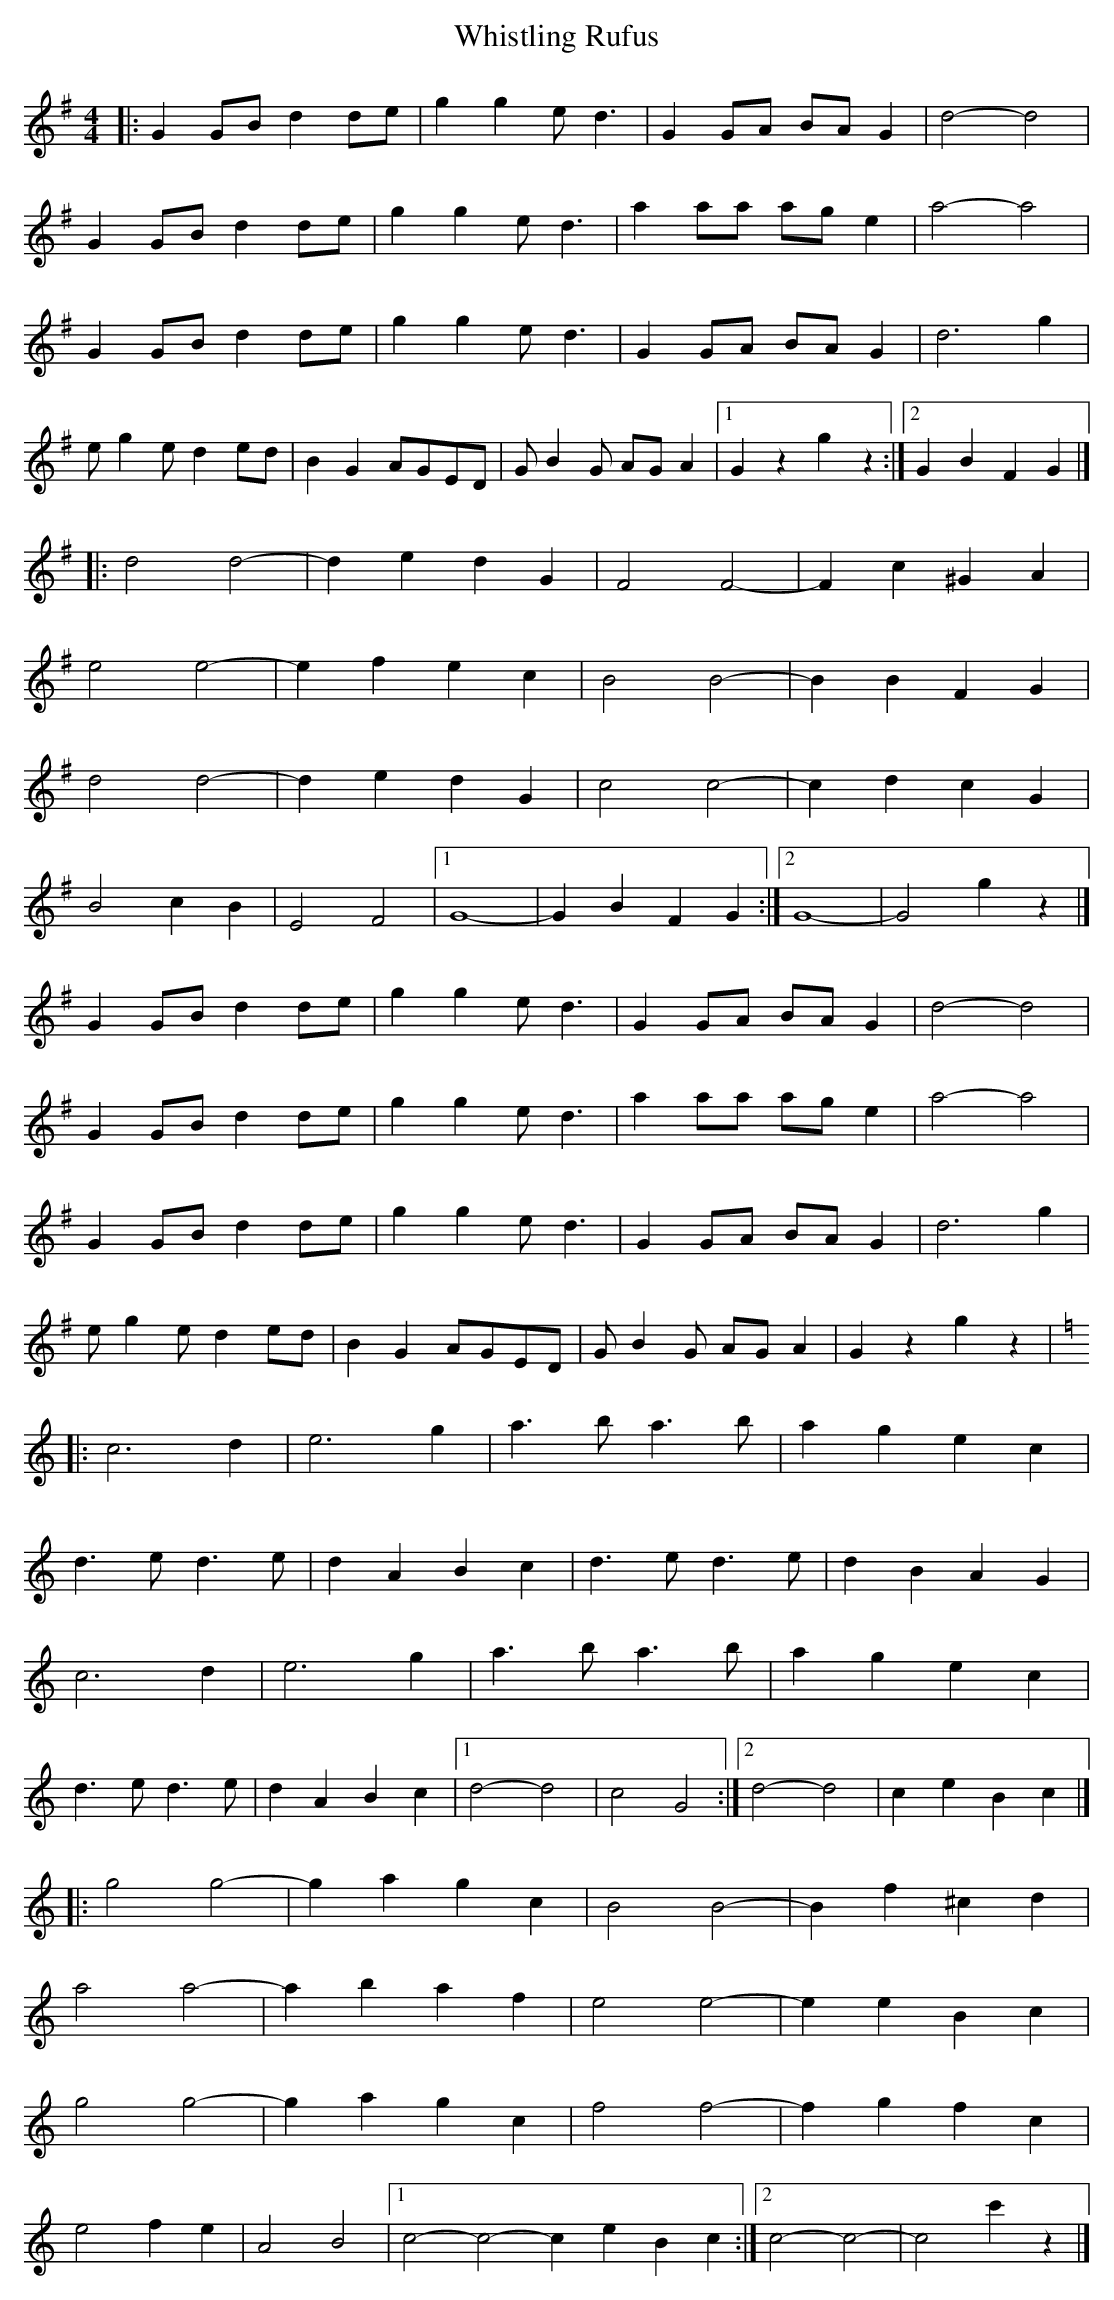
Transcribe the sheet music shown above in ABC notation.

X:1
T: Whistling Rufus
M: 4/4
L: 1/8
K: Gmaj
|: G2 GB d2 de | g2 g2 e d3| G2GA BAG2| d4-d4|
G2 GB d2 de | g2 g2 e d3 | a2 aa ag e2| a4-a4 |
G2GB d2de | g2g2 ed3 | G2GA BAG2 | d6 g2 |
e g2 e d2 ed | B2 G2 AGED |G B2 G AG A2| [1 G2 z2 g2 z2 :| [2 G2 B2 F2 G2|]
|: d4 d4- | d2 e2 d2 G2 | F4 F4-| F2 c2 ^G2 A2 |
e4 e4- | e2 f2 e2 c2 | B4 B4- | B2 B2 F2 G2 |
d4 d4- | d2 e2 d2 G2 | c4 c4-| c2 d2 c2 G2 |
B4 c2 B2 | E4 F4 | [1G8- | G2 B2 F2 G2 :| [2 G8- | G4 g2 z2|]
G2 GB d2 de | g2 g2 e d3 | G2 GA BA G2|d4-d4|
G2 GB d2 de | g2 g2 e d3 | a2 aa ag e2 | a4-a4|
G2 GB d2 de | g2 g2 e d3 | G2 GA BA G2 | d6 g2|
e g2 e d2 ed| B2 G2 AGED | G B2 G AG A2| G2 z2 g2 z2 |
K:C
|: c6 d2 | e6 g2 | a3 b a3 b | a2 g2 e2 c2|
d3 e d3 e | d2 A2 B2 c2 | d3 e d3 e | d2 B2 A2 G2 |
c6 d2 | e6 g2 |a3 b a3 b | a2 g2 e2 c2 |
d3 e d3 e | d2 A2 B2 c2 | [1 d4-d4 | c4 G4 :| [2 d4-d4 | c2 e2 B2 c2 |]
|: g4 g4- | g2 a2 g2 c2 | B4 B4- | B2 f2 ^c2 d2|
a4 a4- | a2 b2 a2 f2 | e4 e4- | e2 e2 B2 c2 |
g4 g4- | g2 a2 g2 c2 | f4 f4-| f2 g2 f2 c2 |
e4 f2 e2 | A4 B4 | [1 c4-c4-c2 e2 B2 c2:|[2 c4-c4- | c4 c'2 z2 |]
